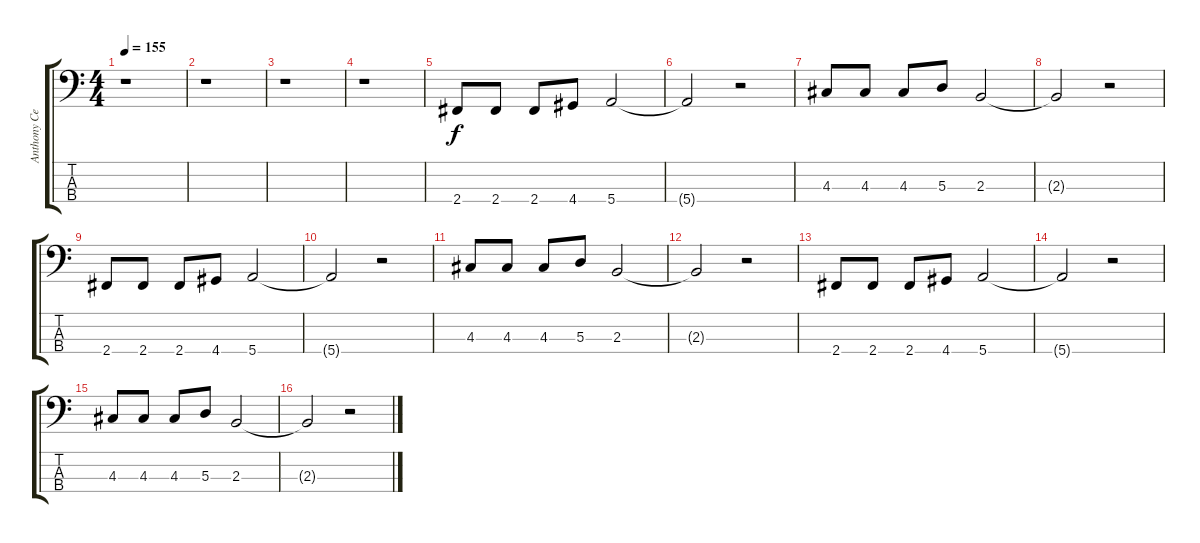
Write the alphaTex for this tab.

\track ("Anthony Celestino(bass)" "Anthony Ce") {instrument electricbasspick}
\staff {score tabs}
\tuning (G2 D2 A1 E1) {hide}
\ts (4 4)
\tempo 155
\clef f4
\ks c
r.1{dy f} |
r.1 |
r.1 |
r.1 |
2.4.8 2.4.8 2.4.8 4.4.8 5.4.2 |
5.4{t}.2 r.2 |
4.3.8 4.3.8 4.3.8 5.3.8 2.3.2 |
2.3{t}.2 r.2 |
2.4.8 2.4.8 2.4.8 4.4.8 5.4.2 |
5.4{t}.2 r.2 |
4.3.8 4.3.8 4.3.8 5.3.8 2.3.2 |
2.3{t}.2 r.2 |
2.4.8 2.4.8 2.4.8 4.4.8 5.4.2 |
5.4{t}.2 r.2 |
4.3.8 4.3.8 4.3.8 5.3.8 2.3.2 |
2.3{t}.2 r.2
